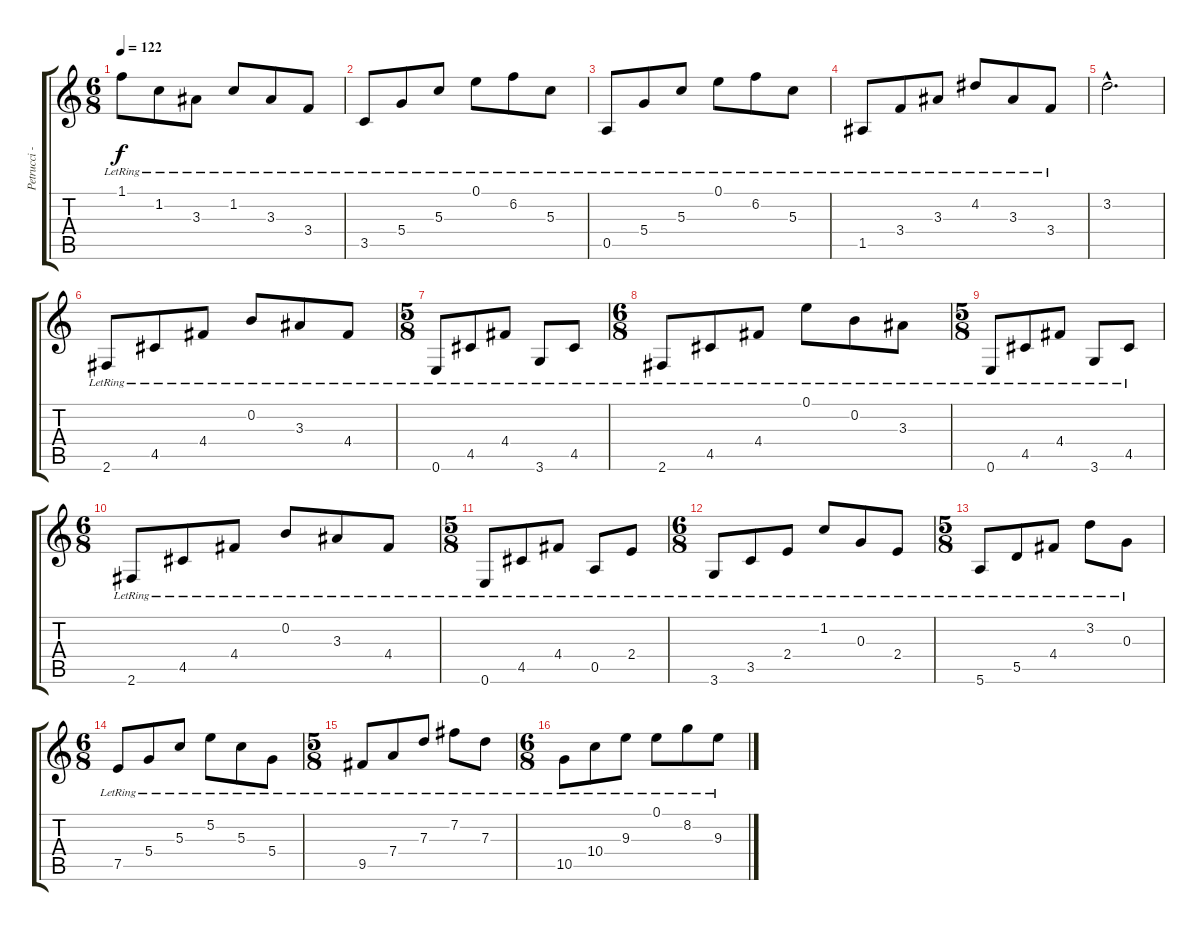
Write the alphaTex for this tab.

\track ("Petrucci - Acoustic 6st." "Petrucci -") {instrument acousticguitarsteel}
\staff {score tabs}
\tuning (E4 B3 G3 D3 A2 E2) {hide}
\ts (6 8)
\tempo 122
\clef g2
\ks c
1.1{lr}.8{dy f} 1.2{lr}.8 3.3{lr}.8 1.2{lr}.8 3.3{lr}.8 3.4{lr}.8 |
3.5{lr}.8 5.4{lr}.8 5.3{lr}.8 0.1{lr}.8 6.2{lr}.8 5.3{lr}.8 |
0.5{lr}.8 5.4{lr}.8 5.3{lr}.8 0.1{lr}.8 6.2{lr}.8 5.3{lr}.8 |
1.5{lr}.8 3.4{lr}.8 3.3{lr}.8 4.2{lr}.8 3.3{lr}.8 3.4{lr}.8 |
3.2{hac}.2{d} |
2.6{lr}.8 4.5{lr}.8 4.4{lr}.8 0.2{lr}.8 3.3{lr}.8 4.4{lr}.8 |
\ts (5 8)
0.6{lr}.8 4.5{lr}.8 4.4{lr}.8 3.6{lr}.8 4.5{lr}.8 |
\ts (6 8)
2.6{lr}.8 4.5{lr}.8 4.4{lr}.8 0.1{lr}.8 0.2{lr}.8 3.3{lr}.8 |
\ts (5 8)
0.6{lr}.8 4.5{lr}.8 4.4{lr}.8 3.6{lr}.8 4.5{lr}.8 |
\ts (6 8)
2.6{lr}.8 4.5{lr}.8 4.4{lr}.8 0.2{lr}.8 3.3{lr}.8 4.4{lr}.8 |
\ts (5 8)
0.6{lr}.8 4.5{lr}.8 4.4{lr}.8 0.5{lr}.8 2.4{lr}.8 |
\ts (6 8)
3.6{lr}.8 3.5{lr}.8 2.4{lr}.8 1.2{lr}.8 0.3{lr}.8 2.4{lr}.8 |
\ts (5 8)
5.6{lr}.8 5.5{lr}.8 4.4{lr}.8 3.2{lr}.8 0.3{lr}.8 |
\ts (6 8)
7.5{lr}.8 5.4{lr}.8 5.3{lr}.8 5.2{lr}.8 5.3{lr}.8 5.4{lr}.8 |
\ts (5 8)
9.5{lr}.8 7.4{lr}.8 7.3{lr}.8 7.2{lr}.8 7.3{lr}.8 |
\ts (6 8)
10.5{lr}.8 10.4{lr}.8 9.3{lr}.8 0.1{lr}.8 8.2{lr}.8 9.3{lr}.8
